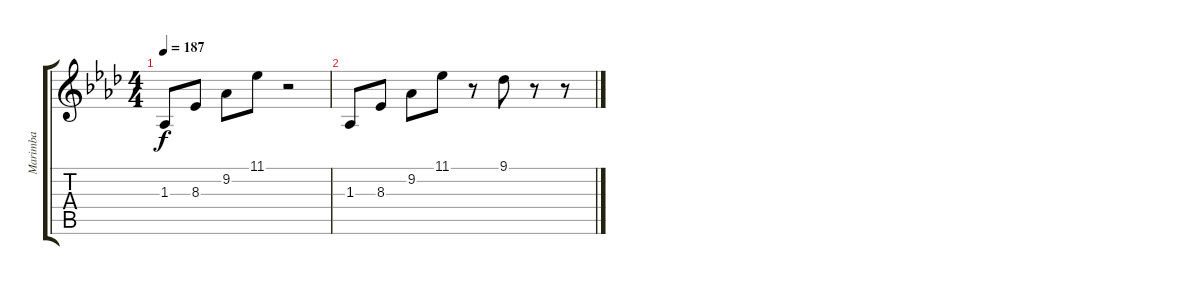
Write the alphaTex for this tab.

\track ("Marimba" "Marimba") {instrument vibraphone}
\staff {score tabs}
\tuning (E4 B3 G3 D3 A2 E2) {hide}
\ts (4 4)
\tempo 187
\clef g2
\ks ab
1.3.8{dy f} 8.3.8 9.2.8 11.1.8 r.2 |
1.3.8 8.3.8 9.2.8 11.1.8 r.8 9.1.8 r.8 r.8
